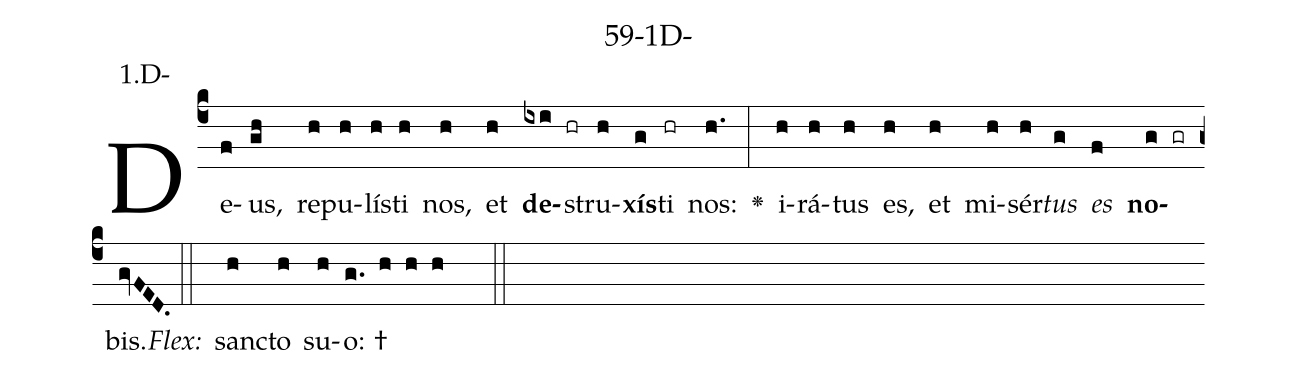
name: 59-1D-;
annotation: 1.D-;
%%
(c4)De(f)us,(gh) re(h)pu(h)lís(h)ti(h) nos,(h) et(h) <b>de</b>(ixi hr)stru(h)<b>xís</b>(g)ti(hr) nos:(h.) <v>\greheightstar</v>(:) i(h)rá(h)tus(h) es,(h) et(h) mi(h)sér(h)<i>tus</i>(g) <i>es</i>(f) <b>no</b>(g gr)bis.(gvFED.) (::)
<i>Flex:</i>()  sanc(h)to(h) su(h)o: †(g. h h h  ::)

%E(h) u(h) o(g) u(f) a(g) e.(gvFED.) (::)
